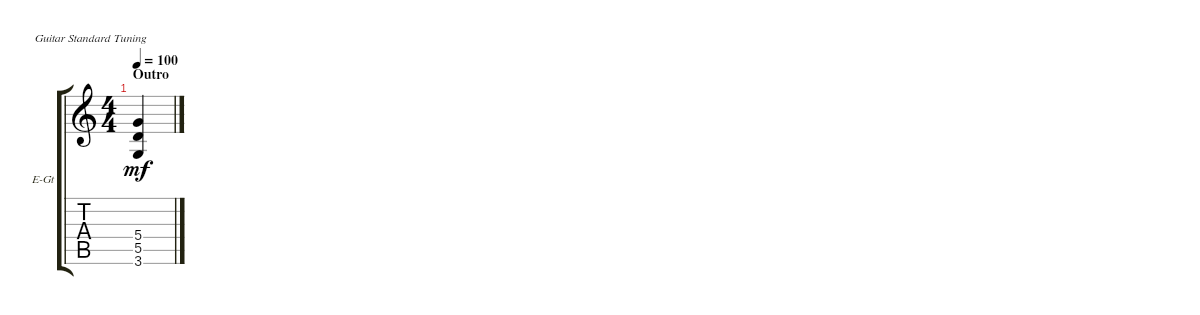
\defaultSystemsLayout 4
\bracketExtendMode groupsimilarinstruments
\firstSystemTrackNameOrientation horizontal
\otherSystemsTrackNameOrientation horizontal
\track ("Rythem" "E-Gt") {instrument distortionguitar}
\staff {score tabs}
\tuning (E4 B3 G3 D3 A2 E2)
\ts (4 4)
\section ("" "Outro")
\tempo 100
\clef g2
\ks c
(3.6 5.5 5.4).4{dy mf}
